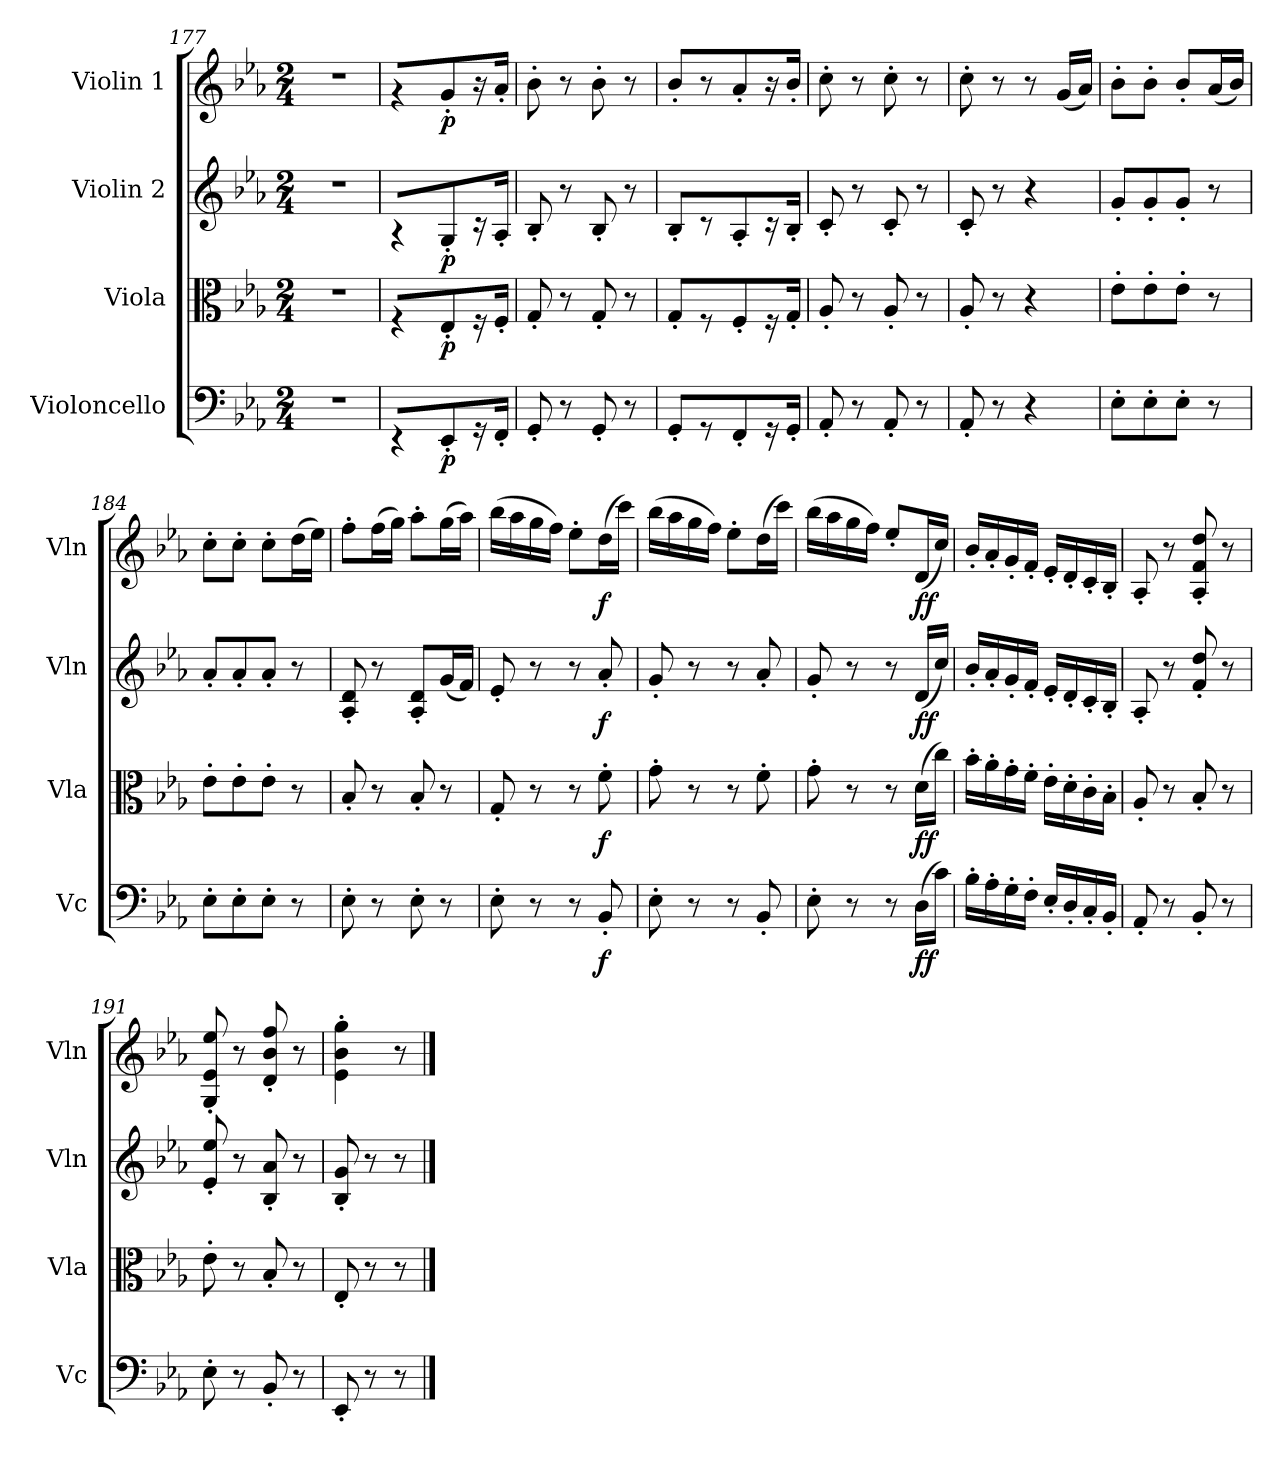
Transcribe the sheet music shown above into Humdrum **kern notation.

**kern	**dynam	**kern	**dynam	**kern	**dynam	**kern	**dynam
*part4	*part4	*part3	*part3	*part2	*part2	*part1	*part1
*staff4	*staff4	*staff3	*staff3	*staff2	*staff2	*staff1	*staff1
*I"Violoncello	*	*I"Viola	*	*I"Violin 2	*	*I"Violin 1	*
*I'Vc	*	*I'Vla	*	*I'Vln	*	*I'Vln	*
*clefF4	*	*clefC3	*	*clefG2	*	*clefG2	*
*k[b-e-a-]	*	*k[b-e-a-]	*	*k[b-e-a-]	*	*k[b-e-a-]	*
*M2/4	*	*M2/4	*	*M2/4	*	*M2/4	*
=177	=177	=177	=177	=177	=177	=177	=177
2r	.	2r	.	2r	.	2r	.
!!LO:LB:g=z
=178	=178	=178	=178	=178	=178	=178	=178
4r	.	4r	.	4r	.	4r	.
!	!LO:DY:b	!	!LO:DY:b	!	!LO:DY:b	!	!LO:DY:b
8EE-'/L	p	8E-'/L	p	8G'/L	p	8g'/L	p
16r	.	16r	.	16r	.	16r	.
16FF'/JJ	.	16F'/JJ	.	16A-'/JJ	.	16a-'/JJ	.
=179	=179	=179	=179	=179	=179	=179	=179
8GG'/	.	8G'/	.	8B-'/	.	8b-'\	.
8r	.	8r	.	8r	.	8r	.
8GG'/	.	8G'/	.	8B-'/	.	8b-'\	.
8r	.	8r	.	8r	.	8r	.
=180	=180	=180	=180	=180	=180	=180	=180
8GG'/	.	8G'/	.	8B-'/	.	8b-'\	.
8r	.	8r	.	8r	.	8r	.
8FF'/L	.	8F'/L	.	8A-'/L	.	8a-'/L	.
16r	.	16r	.	16r	.	16r	.
16GG'/JJ	.	16G'/JJ	.	16B-'/JJ	.	16b-'/JJ	.
=181	=181	=181	=181	=181	=181	=181	=181
8AA-'/	.	8A-'/	.	8c'/	.	8cc'\	.
8r	.	8r	.	8r	.	8r	.
8AA-'/	.	8A-'/	.	8c'/	.	8cc'\	.
8r	.	8r	.	8r	.	8r	.
=182	=182	=182	=182	=182	=182	=182	=182
8AA-'/	.	8A-'/	.	8c'/	.	8cc'\	.
8r	.	8r	.	8r	.	8r	.
4r	.	4r	.	4r	.	8r	.
.	.	.	.	.	.	(16g/LL	.
.	.	.	.	.	.	16a-/JJ)	.
=183	=183	=183	=183	=183	=183	=183	=183
8E-'\L	.	8e-'\L	.	8g'/L	.	8b-'\L	.
8E-'\	.	8e-'\	.	8g'/	.	8b-'\J	.
8E-'\J	.	8e-'\J	.	8g'/J	.	8b-'/L	.
8r	.	8r	.	8r	.	(16a-/L	.
.	.	.	.	.	.	16b-/JJ)	.
=184	=184	=184	=184	=184	=184	=184	=184
8E-'\L	.	8e-'\L	.	8a-'/L	.	8cc'\L	.
8E-'\	.	8e-'\	.	8a-'/	.	8cc'\J	.
8E-'\J	.	8e-'\J	.	8a-'/J	.	8cc'\L	.
8r	.	8r	.	8r	.	(16dd\L	.
.	.	.	.	.	.	16ee-\JJ)	.
!!LO:LB:g=z
=185	=185	=185	=185	=185	=185	=185	=185
8E-'\	.	8B-'/	.	8A-/' 8d/'	.	8ff'\L	.
8r	.	8r	.	8r	.	(16ff\L	.
.	.	.	.	.	.	16gg\JJ)	.
8E-'\	.	8B-'/	.	8A-/' 8d/'L	.	8aa-'\L	.
8r	.	8r	.	(16g/L	.	(16gg\L	.
.	.	.	.	16f/JJ)	.	16aa-\JJ)	.
!!LO:LB:g=z
=186	=186	=186	=186	=186	=186	=186	=186
8E-'\	.	8G'/	.	8e-'/	.	(16bb-\LL	.
.	.	.	.	.	.	16aa-\	.
8r	.	8r	.	8r	.	16gg\	.
.	.	.	.	.	.	16ff\JJ)	.
8r	.	8r	.	8r	.	8ee-'\L	.
!	!LO:DY:b	!	!LO:DY:b	!	!LO:DY:b	!	!LO:DY:b
8BB-'/	f	8f'\	f	8a-'/	f	(16dd\L	f
.	.	.	.	.	.	16ccc\JJ)	.
=187	=187	=187	=187	=187	=187	=187	=187
8E-'\	.	8g'\	.	8g'/	.	(16bb-\LL	.
.	.	.	.	.	.	16aa-\	.
8r	.	8r	.	8r	.	16gg\	.
.	.	.	.	.	.	16ff\JJ)	.
8r	.	8r	.	8r	.	8ee-'\L	.
8BB-'/	.	8f'\	.	8a-'/	.	(16dd\L	.
.	.	.	.	.	.	16ccc\JJ)	.
=188	=188	=188	=188	=188	=188	=188	=188
8E-'\	.	8g'\	.	8g'/	.	(16bb-\LL	.
.	.	.	.	.	.	16aa-\	.
8r	.	8r	.	8r	.	16gg\	.
.	.	.	.	.	.	16ff\JJ)	.
8r	.	8r	.	8r	.	8ee-'/L	.
!	!LO:DY:b	!	!LO:DY:b	!	!LO:DY:b	!	!LO:DY:b
(16D\LL	ff	(16d\LL	ff	(16d/LL	ff	(16d/L	ff
16c\JJ)	.	16cc\JJ)	.	16cc/JJ)	.	16cc/JJ)	.
=189	=189	=189	=189	=189	=189	=189	=189
16B-'\LL	.	16b-'\LL	.	16b-'/LL	.	16b-'/LL	.
16A-'\	.	16a-'\	.	16a-'/	.	16a-'/	.
16G'\	.	16g'\	.	16g'/	.	16g'/	.
16F'\JJ	.	16f'\JJ	.	16f'/JJ	.	16f'/JJ	.
16E-'/LL	.	16e-'\LL	.	16e-'/LL	.	16e-'/LL	.
16D'/	.	16d'\	.	16d'/	.	16d'/	.
16C'/	.	16c'\	.	16c'/	.	16c'/	.
16BB-'/JJ	.	16B-'\JJ	.	16B-'/JJ	.	16B-'/JJ	.
=190	=190	=190	=190	=190	=190	=190	=190
8AA-'/	.	8A-'/	.	8A-'/	.	8A-'/	.
8r	.	8r	.	8r	.	8r	.
8BB-'/	.	8B-'/	.	8f/' 8dd/'	.	8A-/' 8f/' 8dd/'	.
8r	.	8r	.	8r	.	8r	.
=191	=191	=191	=191	=191	=191	=191	=191
8E-'\	.	8e-'\	.	8e-/' 8ee-/'	.	8G/' 8e-/' 8ee-/'	.
8r	.	8r	.	8r	.	8r	.
8BB-'/	.	8B-'/	.	8B-/' 8a-/'	.	8d/' 8b-/' 8ff/'	.
8r	.	8r	.	8r	.	8r	.
!!LO:PB:g=z
=192	=192	=192	=192	=192	=192	=192	=192
8EE-'/	.	8E-'/	.	8B-/' 8g/'	.	4e-\' 4b-\' 4gg\'	.
8r	.	8r	.	8r	.	.	.
8r	.	8r	.	8r	.	8r	.
==	==	==	==	==	==	==	==
*-	*-	*-	*-	*-	*-	*-	*-
